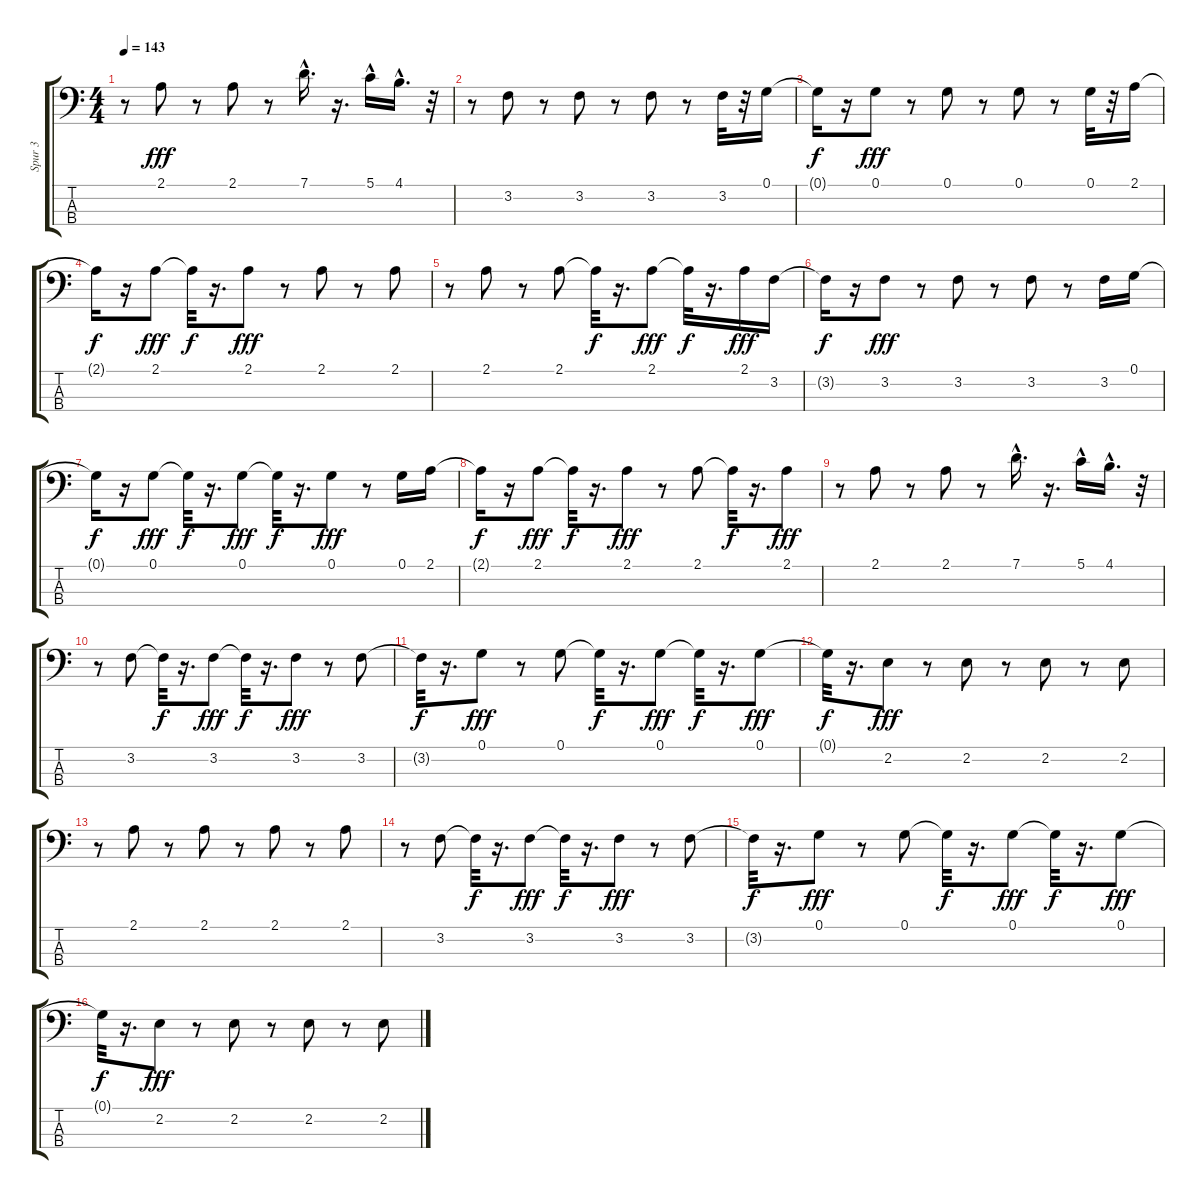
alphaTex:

\track ("Spur 3" "Spur 3") {instrument synthbass2}
\staff {score tabs}
\tuning (G2 D2 A1 E1) {hide}
\ts (4 4)
\tempo 143
\clef f4
\ks c
r.8{dy fff} 2.1.8 r.8 2.1.8 r.8 7.1{hac}.16{d} r.16{d} 5.1{hac}.16 4.1{hac}.16{d} r.32 |
r.8 3.2.8 r.8 3.2.8 r.8 3.2.8 r.8 3.2.32 r.32 0.1.16 |
0.1{t}.16{dy f} r.16 0.1.8{dy fff} r.8 0.1.8 r.8 0.1.8 r.8 0.1.32 r.32 2.1.16 |
2.1{t}.16{dy f} r.16 2.1.8{dy fff} 2.1{t}.32{dy f} r.16{d} 2.1.8{dy fff} r.8 2.1.8 r.8 2.1.8 |
r.8 2.1.8 r.8 2.1.8 2.1{t}.32{dy f} r.16{d} 2.1.8{dy fff} 2.1{t}.32{dy f} r.16{d} 2.1.16{dy fff} 3.2.16 |
3.2{t}.16{dy f} r.16 3.2.8{dy fff} r.8 3.2.8 r.8 3.2.8 r.8 3.2.16 0.1.16 |
0.1{t}.16{dy f} r.16 0.1.8{dy fff} 0.1{t}.32{dy f} r.16{d} 0.1.8{dy fff} 0.1{t}.32{dy f} r.16{d} 0.1.8{dy fff} r.8 0.1.16 2.1.16 |
2.1{t}.16{dy f} r.16 2.1.8{dy fff} 2.1{t}.32{dy f} r.16{d} 2.1.8{dy fff} r.8 2.1.8 2.1{t}.32{dy f} r.16{d} 2.1.8{dy fff} |
r.8 2.1.8 r.8 2.1.8 r.8 7.1{hac}.16{d} r.16{d} 5.1{hac}.16 4.1{hac}.16{d} r.32 |
r.8 3.2.8 3.2{t}.32{dy f} r.16{d} 3.2.8{dy fff} 3.2{t}.32{dy f} r.16{d} 3.2.8{dy fff} r.8 3.2.8 |
3.2{t}.32{dy f} r.16{d} 0.1.8{dy fff} r.8 0.1.8 0.1{t}.32{dy f} r.16{d} 0.1.8{dy fff} 0.1{t}.32{dy f} r.16{d} 0.1.8{dy fff} |
0.1{t}.32{dy f} r.16{d} 2.2.8{dy fff} r.8 2.2.8 r.8 2.2.8 r.8 2.2.8 |
r.8 2.1.8 r.8 2.1.8 r.8 2.1.8 r.8 2.1.8 |
r.8 3.2.8 3.2{t}.32{dy f} r.16{d} 3.2.8{dy fff} 3.2{t}.32{dy f} r.16{d} 3.2.8{dy fff} r.8 3.2.8 |
3.2{t}.32{dy f} r.16{d} 0.1.8{dy fff} r.8 0.1.8 0.1{t}.32{dy f} r.16{d} 0.1.8{dy fff} 0.1{t}.32{dy f} r.16{d} 0.1.8{dy fff} |
0.1{t}.32{dy f} r.16{d} 2.2.8{dy fff} r.8 2.2.8 r.8 2.2.8 r.8 2.2.8
